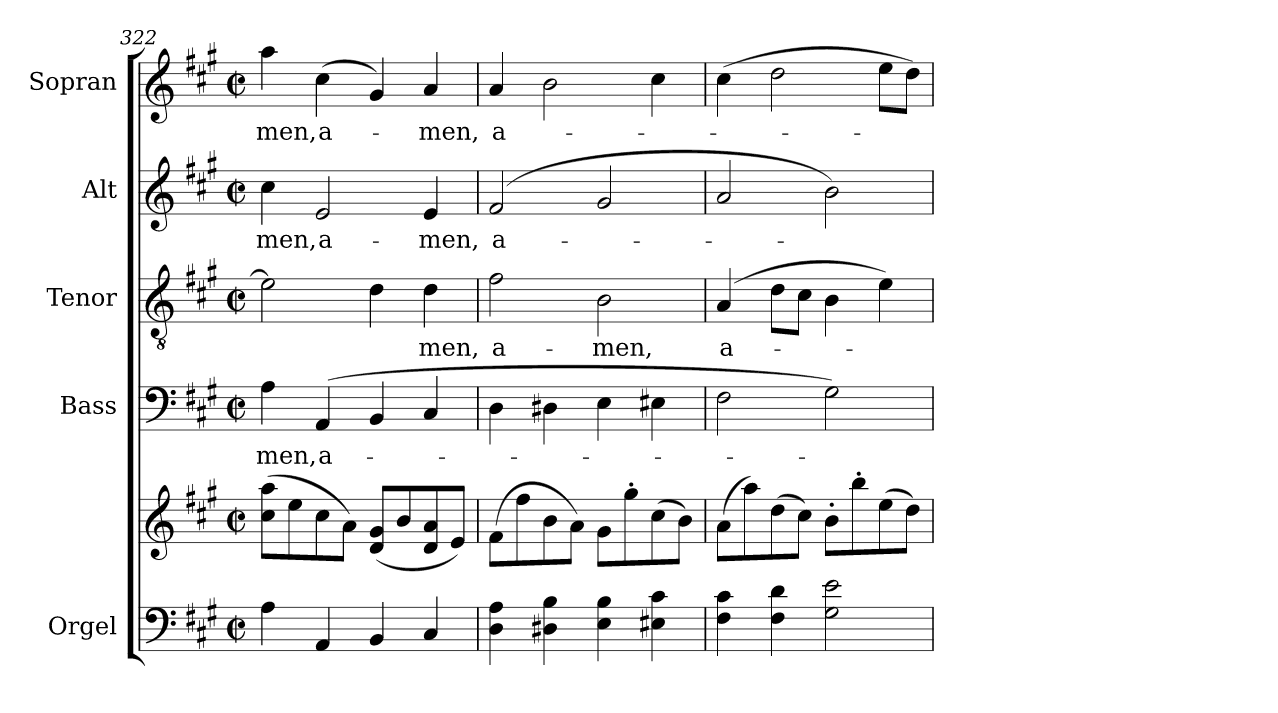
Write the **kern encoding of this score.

**kern	**kern	**kern	**text	**kern	**text	**kern	**text	**kern	**text
*part5	*part5	*part4	*part4	*part3	*part3	*part2	*part2	*part1	*part1
*staff6	*staff5	*staff4	*staff4	*staff3	*staff3	*staff2	*staff2	*staff1	*staff1
*I"Orgel	*	*I"Bass	*	*I"Tenor	*	*I"Alt	*	*I"Sopran	*
*I'Org.	*	*I'B.	*	*I'T.	*	*I'A.	*	*I'S.	*
*clefF4	*clefG2	*clefF4	*	*clefGv2	*	*clefG2	*	*clefG2	*
*k[f#c#g#]	*k[f#c#g#]	*k[f#c#g#]	*	*k[f#c#g#]	*	*k[f#c#g#]	*	*k[f#c#g#]	*
*A:	*A:	*A:	*	*A:	*	*A:	*	*A:	*
*M2/2	*M2/2	*M2/2	*	*M2/2	*	*M2/2	*	*M2/2	*
*met(c|)	*met(c|)	*met(c|)	*	*met(c|)	*	*met(c|)	*	*met(c|)	*
=322	=322	=322	=322	=322	=322	=322	=322	=322	=322
!	!	!	!LO:LY:b	!	!	!	!LO:LY:b	!	!LO:LY:b
4A\	(>8cc#\ 8aa\L	4A\	-men,	2e\]	.	4cc#\	-men,	4aa\	-men,
.	8ee\	.	.	.	.	.	.	.	.
!	!	!	!LO:LY:b	!	!	!	!LO:LY:b	!	!LO:LY:b
4AA/	8cc#\	(4AA/	a-	.	.	2e/	a-	(>4cc#\	a-
.	8a\J)	.	.	.	.	.	.	.	.
4BB/	(<8d/ 8g#/L	4BB/	.	4d\	.	.	.	4g#/)	.
.	8b/	.	.	.	.	.	.	.	.
!	!	!	!	!	!LO:LY:b	!	!LO:LY:b	!	!LO:LY:b
4C#/	8d/ 8a/	4C#/	.	4d\	-men,	4e/	-men,	4a/	-men,
.	8e/J)	.	.	.	.	.	.	.	.
=323	=323	=323	=323	=323	=323	=323	=323	=323	=323
!	!	!	!	!	!LO:LY:b	!	!LO:LY:b	!	!LO:LY:b
4D\ 4A\	(>8f#\L	4D\	.	2f#\	a-	(2f#/	a-	4a/	a-
.	8ff#\	.	.	.	.	.	.	.	.
4D#X\ 4B\	8b\	4D#X\	.	.	.	.	.	2b\	.
.	8a\J)	.	.	.	.	.	.	.	.
!	!	!	!	!	!LO:LY:b	!	!	!	!
4E\ 4B\	8g#\L	4E\	.	2B\	-men,	2g#/	.	.	.
.	8gg#'>\	.	.	.	.	.	.	.	.
4E#X\ 4c#\	(>8cc#\	4E#X\	.	.	.	.	.	4cc#\	.
.	8b\J)	.	.	.	.	.	.	.	.
=324	=324	=324	=324	=324	=324	=324	=324	=324	=324
!	!	!	!	!	!LO:LY:b	!	!	!	!
4F#\ 4c#\	(>8a\L	2F#\	.	(4A/	a-	2a/	.	(>4cc#\	.
.	8aa\)	.	.	.	.	.	.	.	.
4F#\ 4d\	(>8dd\	.	.	8d\L	.	.	.	2dd\	.
.	8cc#\J)	.	.	8c#\J	.	.	.	.	.
2G#\ 2e\	8b'>\L	2G#\)	.	4B\	.	2b\)	.	.	.
.	8bb'>\	.	.	.	.	.	.	.	.
.	(>8ee\	.	.	4e\)	.	.	.	8ee\L	.
.	8dd\J)	.	.	.	.	.	.	8dd\J)	.
=	=	=	=	=	=	=	=	=	=
*-	*-	*-	*-	*-	*-	*-	*-	*-	*-
